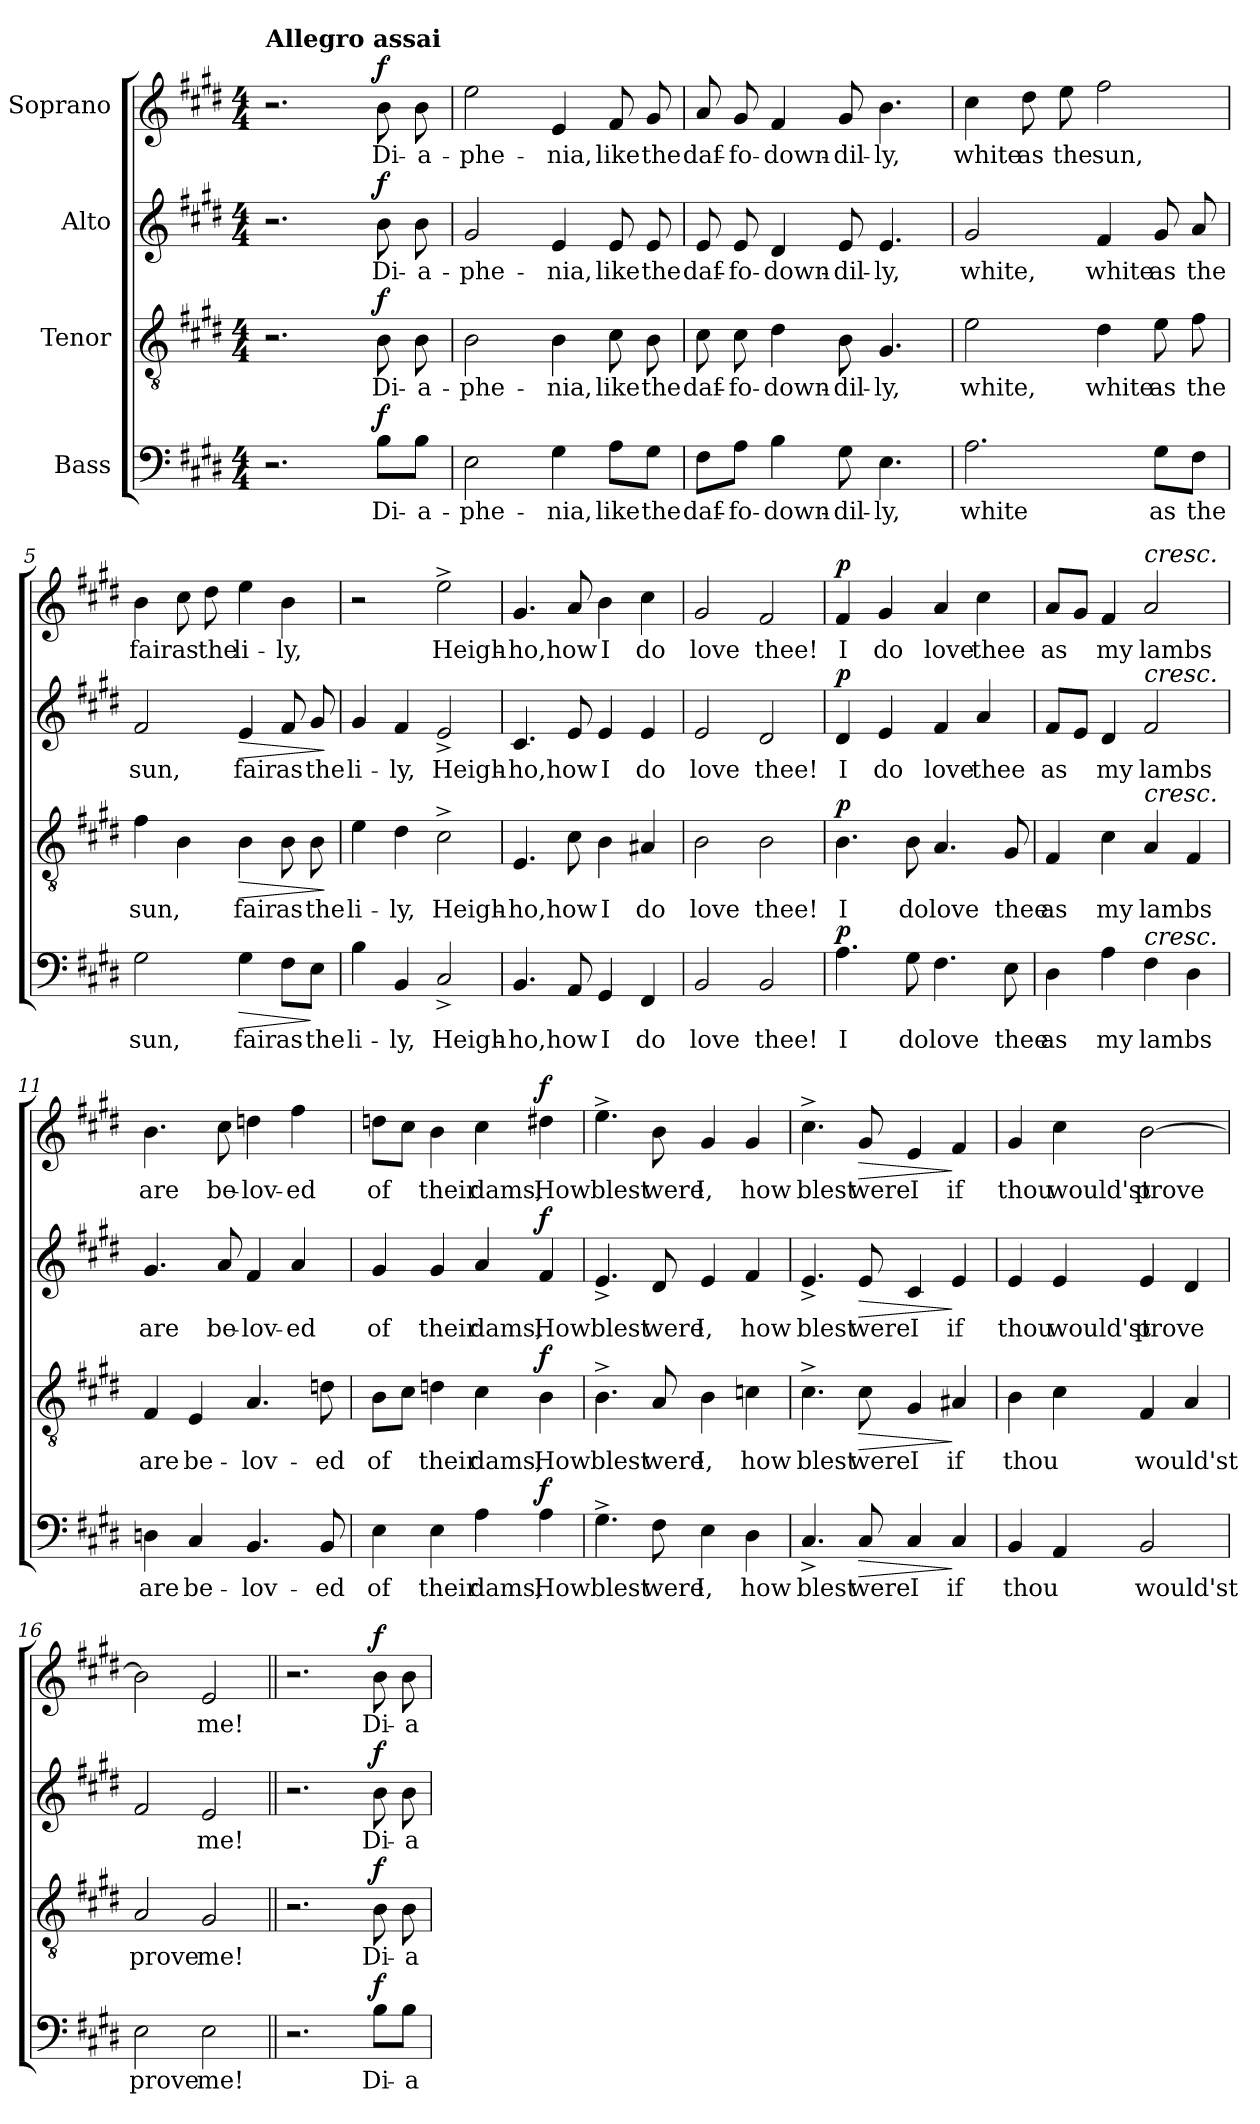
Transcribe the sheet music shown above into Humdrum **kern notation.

**kern	**text	**dynam	**kern	**text	**dynam	**kern	**text	**dynam	**kern	**text	**dynam
*part4	*part4	*part4	*part3	*part3	*part3	*part2	*part2	*part2	*part1	*part1	*part1
*staff4	*staff4	*staff4	*staff3	*staff3	*staff3	*staff2	*staff2	*staff2	*staff1	*staff1	*staff1
*I"Bass	*	*	*I"Tenor	*	*	*I"Alto	*	*	*I"Soprano	*	*
*clefF4	*	*	*clefGv2	*	*	*clefG2	*	*	*clefG2	*	*
*k[f#c#g#d#]	*	*	*k[f#c#g#d#]	*	*	*k[f#c#g#d#]	*	*	*k[f#c#g#d#]	*	*
*E:	*	*	*E:	*	*	*E:	*	*	*E:	*	*
*M4/4	*	*	*M4/4	*	*	*M4/4	*	*	*M4/4	*	*
*MM112	*	*	*MM112	*	*	*MM112	*	*	*MM112	*	*
=1	=1	=1	=1	=1	=1	=1	=1	=1	=1	=1	=1
!	!	!	!	!	!	!	!	!	!LO:TX:a:B:t=Allegro assai	!	!
2.r	.	.	2.r	.	.	2.r	.	.	2.r	.	.
!	!LO:LY:b	!LO:DY:a	!	!LO:LY:b	!LO:DY:a	!	!LO:LY:b	!LO:DY:a	!	!LO:LY:b	!LO:DY:a
8B\L	Di-	f	8B\	Di-	f	8b\	Di-	f	8b\	Di-	f
!	!LO:LY:b	!	!	!LO:LY:b	!	!	!LO:LY:b	!	!	!LO:LY:b	!
8B\J	-a-	.	8B\	-a-	.	8b\	-a-	.	8b\	-a-	.
=2	=2	=2	=2	=2	=2	=2	=2	=2	=2	=2	=2
!	!LO:LY:b	!	!	!LO:LY:b	!	!	!LO:LY:b	!	!	!LO:LY:b	!
2E\	-phe-	.	2B\	-phe-	.	2g#/	-phe-	.	2ee\	-phe-	.
!	!LO:LY:b	!	!	!LO:LY:b	!	!	!LO:LY:b	!	!	!LO:LY:b	!
4G#\	-nia,	.	4B\	-nia,	.	4e/	-nia,	.	4e/	-nia,	.
!	!LO:LY:b	!	!	!LO:LY:b	!	!	!LO:LY:b	!	!	!LO:LY:b	!
8A\L	like	.	8c#\	like	.	8e/	like	.	8f#/	like	.
!	!LO:LY:b	!	!	!LO:LY:b	!	!	!LO:LY:b	!	!	!LO:LY:b	!
8G#\J	the	.	8B\	the	.	8e/	the	.	8g#/	the	.
=3	=3	=3	=3	=3	=3	=3	=3	=3	=3	=3	=3
!	!LO:LY:b	!	!	!LO:LY:b	!	!	!LO:LY:b	!	!	!LO:LY:b	!
8F#\L	daf-	.	8c#\	daf-	.	8e/	daf-	.	8a/	daf-	.
!	!LO:LY:b	!	!	!LO:LY:b	!	!	!LO:LY:b	!	!	!LO:LY:b	!
8A\J	-fo-	.	8c#\	-fo-	.	8e/	-fo-	.	8g#/	-fo-	.
!	!LO:LY:b	!	!	!LO:LY:b	!	!	!LO:LY:b	!	!	!LO:LY:b	!
4B\	-down-	.	4d#\	-down-	.	4d#/	-down-	.	4f#/	-down-	.
!	!LO:LY:b	!	!	!LO:LY:b	!	!	!LO:LY:b	!	!	!LO:LY:b	!
8G#\	-dil-	.	8B\	-dil-	.	8e/	-dil-	.	8g#/	-dil-	.
!	!LO:LY:b	!	!	!LO:LY:b	!	!	!LO:LY:b	!	!	!LO:LY:b	!
4.E\	-ly,	.	4.G#/	-ly,	.	4.e/	-ly,	.	4.b\	-ly,	.
=4	=4	=4	=4	=4	=4	=4	=4	=4	=4	=4	=4
!	!LO:LY:b	!	!	!LO:LY:b	!	!	!LO:LY:b	!	!	!LO:LY:b	!
2.A\	white	.	2e\	white,	.	2g#/	white,	.	4cc#\	white	.
!	!	!	!	!	!	!	!	!	!	!LO:LY:b	!
.	.	.	.	.	.	.	.	.	8dd#\	as	.
!	!	!	!	!	!	!	!	!	!	!LO:LY:b	!
.	.	.	.	.	.	.	.	.	8ee\	the	.
!	!	!	!	!LO:LY:b	!	!	!LO:LY:b	!	!	!LO:LY:b	!
.	.	.	4d#\	white	.	4f#/	white	.	2ff#\	sun,	.
!	!LO:LY:b	!	!	!LO:LY:b	!	!	!LO:LY:b	!	!	!	!
8G#\L	as	.	8e\	as	.	8g#/	as	.	.	.	.
!	!LO:LY:b	!	!	!LO:LY:b	!	!	!LO:LY:b	!	!	!	!
8F#\J	the	.	8f#\	the	.	8a/	the	.	.	.	.
!!LO:LB:g=z
=5	=5	=5	=5	=5	=5	=5	=5	=5	=5	=5	=5
!	!LO:LY:b	!	!	!LO:LY:b	!	!	!LO:LY:b	!	!	!LO:LY:b	!
2G#\	sun,	.	4f#\	sun,	.	2f#/	sun,	.	4b\	fair	.
!	!	!	!	!	!	!	!	!	!	!LO:LY:b	!
.	.	.	4B\	.	.	.	.	.	8cc#\	as	.
!	!	!	!	!	!	!	!	!	!	!LO:LY:b	!
.	.	.	.	.	.	.	.	.	8dd#\	the	.
!	!LO:LY:b	!LO:HP:b	!	!LO:LY:b	!LO:HP:b	!	!LO:LY:b	!LO:HP:b	!	!LO:LY:b	!
4G#\	fair	>	4B\	fair	>	4e/	fair	>	4ee\	li-	.
!	!LO:LY:b	!	!	!LO:LY:b	!	!	!LO:LY:b	!	!	!LO:LY:b	!
8F#\L	as	.	8B\	as	.	8f#/	as	.	4b\	-ly,	.
!	!LO:LY:b	!	!	!LO:LY:b	!	!	!LO:LY:b	!	!	!	!
8E\J	the	]	8B\	the	.	8g#/	the	.	.	.	.
.	.	.	.	.	]	.	.	]	.	.	.
=6	=6	=6	=6	=6	=6	=6	=6	=6	=6	=6	=6
!	!LO:LY:b	!	!	!LO:LY:b	!	!	!LO:LY:b	!	!	!	!
4B\	li-	.	4e\	li-	.	4g#/	li-	.	2r	.	.
!	!LO:LY:b	!	!	!LO:LY:b	!	!	!LO:LY:b	!	!	!	!
4BB/	-ly,	.	4d#\	-ly,	.	4f#/	-ly,	.	.	.	.
!	!LO:LY:b	!	!	!LO:LY:b	!	!	!LO:LY:b	!	!	!LO:LY:b	!
2C#^/	Heigh-	.	2c#^\	Heigh-	.	2e^/	Heigh-	.	2ee^\	Heigh-	.
=7	=7	=7	=7	=7	=7	=7	=7	=7	=7	=7	=7
!	!LO:LY:b	!	!	!LO:LY:b	!	!	!LO:LY:b	!	!	!LO:LY:b	!
4.BB/	-ho,	.	4.E/	-ho,	.	4.c#/	-ho,	.	4.g#/	-ho,	.
!	!LO:LY:b	!	!	!LO:LY:b	!	!	!LO:LY:b	!	!	!LO:LY:b	!
8AA/	how	.	8c#\	how	.	8e/	how	.	8a/	how	.
!	!LO:LY:b	!	!	!LO:LY:b	!	!	!LO:LY:b	!	!	!LO:LY:b	!
4GG#/	I	.	4B\	I	.	4e/	I	.	4b\	I	.
!	!LO:LY:b	!	!	!LO:LY:b	!	!	!LO:LY:b	!	!	!LO:LY:b	!
4FF#/	do	.	4A#X/	do	.	4e/	do	.	4cc#\	do	.
=8	=8	=8	=8	=8	=8	=8	=8	=8	=8	=8	=8
!	!LO:LY:b	!	!	!LO:LY:b	!	!	!LO:LY:b	!	!	!LO:LY:b	!
2BB/	love	.	2B\	love	.	2e/	love	.	2g#/	love	.
!	!LO:LY:b	!	!	!LO:LY:b	!	!	!LO:LY:b	!	!	!LO:LY:b	!
2BB/	thee!	.	2B\	thee!	.	2d#/	thee!	.	2f#/	thee!	.
=9	=9	=9	=9	=9	=9	=9	=9	=9	=9	=9	=9
!	!LO:LY:b	!LO:DY:a	!	!LO:LY:b	!LO:DY:a	!	!LO:LY:b	!LO:DY:a	!	!LO:LY:b	!LO:DY:a
4.A\	I	p	4.B\	I	p	4d#/	I	p	4f#/	I	p
!	!	!	!	!	!	!	!LO:LY:b	!	!	!LO:LY:b	!
.	.	.	.	.	.	4e/	do	.	4g#/	do	.
!	!LO:LY:b	!	!	!LO:LY:b	!	!	!	!	!	!	!
8G#\	do	.	8B\	do	.	.	.	.	.	.	.
!	!LO:LY:b	!	!	!LO:LY:b	!	!	!LO:LY:b	!	!	!LO:LY:b	!
4.F#\	love	.	4.A/	love	.	4f#/	love	.	4a/	love	.
!	!	!	!	!	!	!	!LO:LY:b	!	!	!LO:LY:b	!
.	.	.	.	.	.	4a/	thee	.	4cc#\	thee	.
!	!LO:LY:b	!	!	!LO:LY:b	!	!	!	!	!	!	!
8E\	thee	.	8G#/	thee	.	.	.	.	.	.	.
!!LO:PB:g=z
=10	=10	=10	=10	=10	=10	=10	=10	=10	=10	=10	=10
!	!LO:LY:b	!	!	!LO:LY:b	!	!	!LO:LY:b	!	!	!LO:LY:b	!
4D#\	as	.	4F#/	as	.	8f#/L	as	.	8a/L	as	.
.	.	.	.	.	.	8e/J	.	.	8g#/J	.	.
!	!LO:LY:b	!	!	!LO:LY:b	!	!	!LO:LY:b	!	!	!LO:LY:b	!
4A\	my	.	4c#\	my	.	4d#/	my	.	4f#/	my	.
!	!	!	!	!	!	!	!	!	!LO:TX:a:i:t=cresc.	!	!
!	!	!	!	!	!	!LO:TX:a:i:t=cresc.	!	!	!	!	!
!	!	!	!LO:TX:a:i:t=cresc.	!	!	!	!	!	!	!	!
!LO:TX:a:i:t=cresc.	!	!	!	!	!	!	!	!	!	!	!
!	!LO:LY:b	!	!	!LO:LY:b	!	!	!LO:LY:b	!	!	!LO:LY:b	!
4F#\	lambs	.	4A/	lambs	.	2f#/	lambs	.	2a/	lambs	.
4D#\	.	.	4F#/	.	.	.	.	.	.	.	.
=11	=11	=11	=11	=11	=11	=11	=11	=11	=11	=11	=11
!	!LO:LY:b	!	!	!LO:LY:b	!	!	!LO:LY:b	!	!	!LO:LY:b	!
4Dn\	are	.	4F#/	are	.	4.g#/	are	.	4.b\	are	.
!	!LO:LY:b	!	!	!LO:LY:b	!	!	!	!	!	!	!
4C#/	be-	.	4E/	be-	.	.	.	.	.	.	.
!	!	!	!	!	!	!	!LO:LY:b	!	!	!LO:LY:b	!
.	.	.	.	.	.	8a/	be-	.	8cc#\	be-	.
!	!LO:LY:b	!	!	!LO:LY:b	!	!	!LO:LY:b	!	!	!LO:LY:b	!
4.BB/	-lov-	.	4.A/	-lov-	.	4f#/	-lov-	.	4ddn\	-lov-	.
!	!	!	!	!	!	!	!LO:LY:b	!	!	!LO:LY:b	!
.	.	.	.	.	.	4a/	-ed	.	4ff#\	-ed	.
!	!LO:LY:b	!	!	!LO:LY:b	!	!	!	!	!	!	!
8BB/	-ed	.	8dn\	-ed	.	.	.	.	.	.	.
=12	=12	=12	=12	=12	=12	=12	=12	=12	=12	=12	=12
!	!LO:LY:b	!	!	!LO:LY:b	!	!	!LO:LY:b	!	!	!LO:LY:b	!
4E\	of	.	8B\L	of	.	4g#/	of	.	8ddn\L	of	.
.	.	.	8c#\J	.	.	.	.	.	8cc#\J	.	.
!	!LO:LY:b	!	!	!LO:LY:b	!	!	!LO:LY:b	!	!	!LO:LY:b	!
4E\	their	.	4dn\	their	.	4g#/	their	.	4b\	their	.
!	!LO:LY:b	!	!	!LO:LY:b	!	!	!LO:LY:b	!	!	!LO:LY:b	!
4A\	dams,	.	4c#\	dams,	.	4a/	dams,	.	4cc#\	dams,	.
!	!LO:LY:b	!LO:DY:a	!	!LO:LY:b	!LO:DY:a	!	!LO:LY:b	!LO:DY:a	!	!LO:LY:b	!LO:DY:a
4A\	How	f	4B\	How	f	4f#/	How	f	4dd#X\	How	f
=13	=13	=13	=13	=13	=13	=13	=13	=13	=13	=13	=13
!	!LO:LY:b	!	!	!LO:LY:b	!	!	!LO:LY:b	!	!	!LO:LY:b	!
4.G#^\	blest	.	4.B^\	blest	.	4.e^/	blest	.	4.ee^\	blest	.
!	!LO:LY:b	!	!	!LO:LY:b	!	!	!LO:LY:b	!	!	!LO:LY:b	!
8F#\	were	.	8A/	were	.	8d#/	were	.	8b\	were	.
!	!LO:LY:b	!	!	!LO:LY:b	!	!	!LO:LY:b	!	!	!LO:LY:b	!
4E\	I,	.	4B\	I,	.	4e/	I,	.	4g#/	I,	.
!	!LO:LY:b	!	!	!LO:LY:b	!	!	!LO:LY:b	!	!	!LO:LY:b	!
4D#\	how	.	4cn\	how	.	4f#/	how	.	4g#/	how	.
=14	=14	=14	=14	=14	=14	=14	=14	=14	=14	=14	=14
!	!LO:LY:b	!	!	!LO:LY:b	!	!	!LO:LY:b	!	!	!LO:LY:b	!
4.C#^/	blest	.	4.c#^\	blest	.	4.e^/	blest	.	4.cc#^\	blest	.
!	!LO:LY:b	!LO:HP:b	!	!LO:LY:b	!LO:HP:b	!	!LO:LY:b	!LO:HP:b	!	!LO:LY:b	!LO:HP:b
8C#/	were	>	8c#\	were	>	8e/	were	>	8g#/	were	>
!	!LO:LY:b	!	!	!LO:LY:b	!	!	!LO:LY:b	!	!	!LO:LY:b	!
4C#/	I	.	4G#/	I	.	4c#/	I	.	4e/	I	.
!	!LO:LY:b	!	!	!LO:LY:b	!	!	!LO:LY:b	!	!	!LO:LY:b	!
4C#/	if	]	4A#X/	if	]	4e/	if	]	4f#/	if	]
!!LO:LB:g=z
=15	=15	=15	=15	=15	=15	=15	=15	=15	=15	=15	=15
!	!LO:LY:b	!	!	!LO:LY:b	!	!	!LO:LY:b	!	!	!LO:LY:b	!
4BB/	thou	.	4B\	thou	.	4e/	thou	.	4g#/	thou	.
!	!	!	!	!	!	!	!LO:LY:b	!	!	!LO:LY:b	!
4AA/	.	.	4c#\	.	.	4e/	would'st	.	4cc#\	would'st	.
!	!LO:LY:b	!	!	!LO:LY:b	!	!	!LO:LY:b	!	!	!LO:LY:b	!
2BB/	would'st	.	4F#/	would'st	.	4e/	prove	.	[2b\	prove	.
.	.	.	4A/	.	.	4d#/	.	.	.	.	.
=16	=16	=16	=16	=16	=16	=16	=16	=16	=16	=16	=16
!	!LO:LY:b	!	!	!LO:LY:b	!	!	!	!	!	!	!
2E\	prove	.	2A/	prove	.	2f#/	.	.	2b\]	.	.
!	!LO:LY:b	!	!	!LO:LY:b	!	!	!LO:LY:b	!	!	!LO:LY:b	!
2E\	me!	.	2G#/	me!	.	2e/	me!	.	2e/	me!	.
=17||	=17||	=17||	=17||	=17||	=17||	=17||	=17||	=17||	=17||	=17||	=17||
2.r	.	.	2.r	.	.	2.r	.	.	2.r	.	.
!	!LO:LY:b	!LO:DY:a	!	!LO:LY:b	!LO:DY:a	!	!LO:LY:b	!LO:DY:a	!	!LO:LY:b	!LO:DY:a
8B\L	Di-	f	8B\	Di-	f	8b\	Di-	f	8b\	Di-	f
!	!LO:LY:b	!	!	!LO:LY:b	!	!	!LO:LY:b	!	!	!LO:LY:b	!
8B\J	-a-	.	8B\	-a-	.	8b\	-a-	.	8b\	-a-	.
=	=	=	=	=	=	=	=	=	=	=	=
*-	*-	*-	*-	*-	*-	*-	*-	*-	*-	*-	*-
